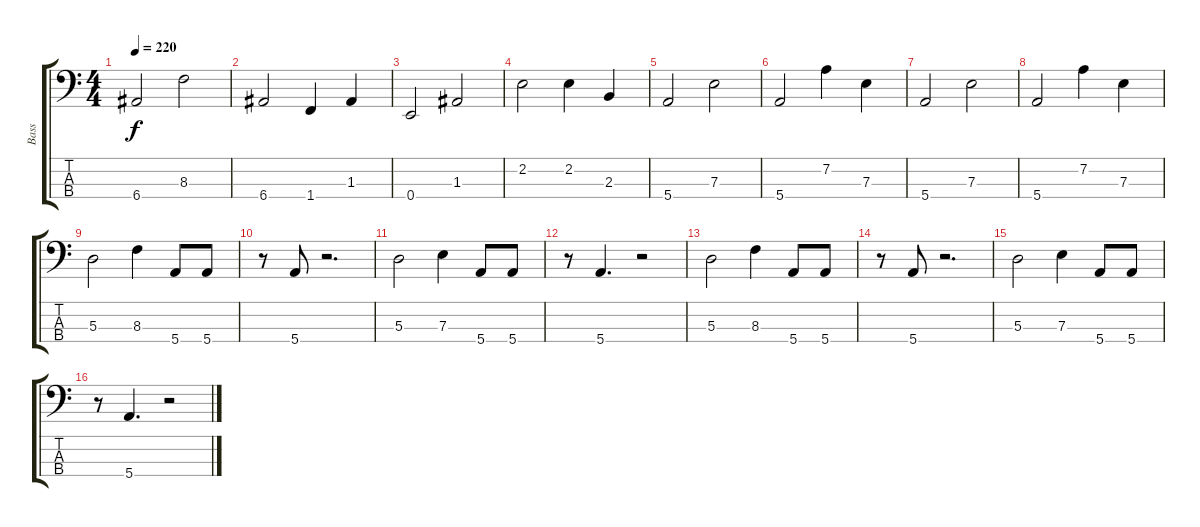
\track ("Bass" "Bass") {instrument electricbassfinger}
\staff {score tabs}
\tuning (G2 D2 A1 E1) {hide}
\ts (4 4)
\tempo 220
\clef f4
\ks c
6.4.2{dy f} 8.3.2 |
6.4.2 1.4.4 1.3.4 |
0.4.2 1.3.2 |
2.2.2 2.2.4 2.3.4 |
5.4.2 7.3.2 |
5.4.2 7.2.4 7.3.4 |
5.4.2 7.3.2 |
5.4.2 7.2.4 7.3.4 |
5.3.2 8.3.4 5.4.8 5.4.8 |
r.8 5.4.8 r.2{d} |
5.3.2 7.3.4 5.4.8 5.4.8 |
r.8 5.4.4{d} r.2 |
5.3.2 8.3.4 5.4.8 5.4.8 |
r.8 5.4.8 r.2{d} |
5.3.2 7.3.4 5.4.8 5.4.8 |
r.8 5.4.4{d} r.2
